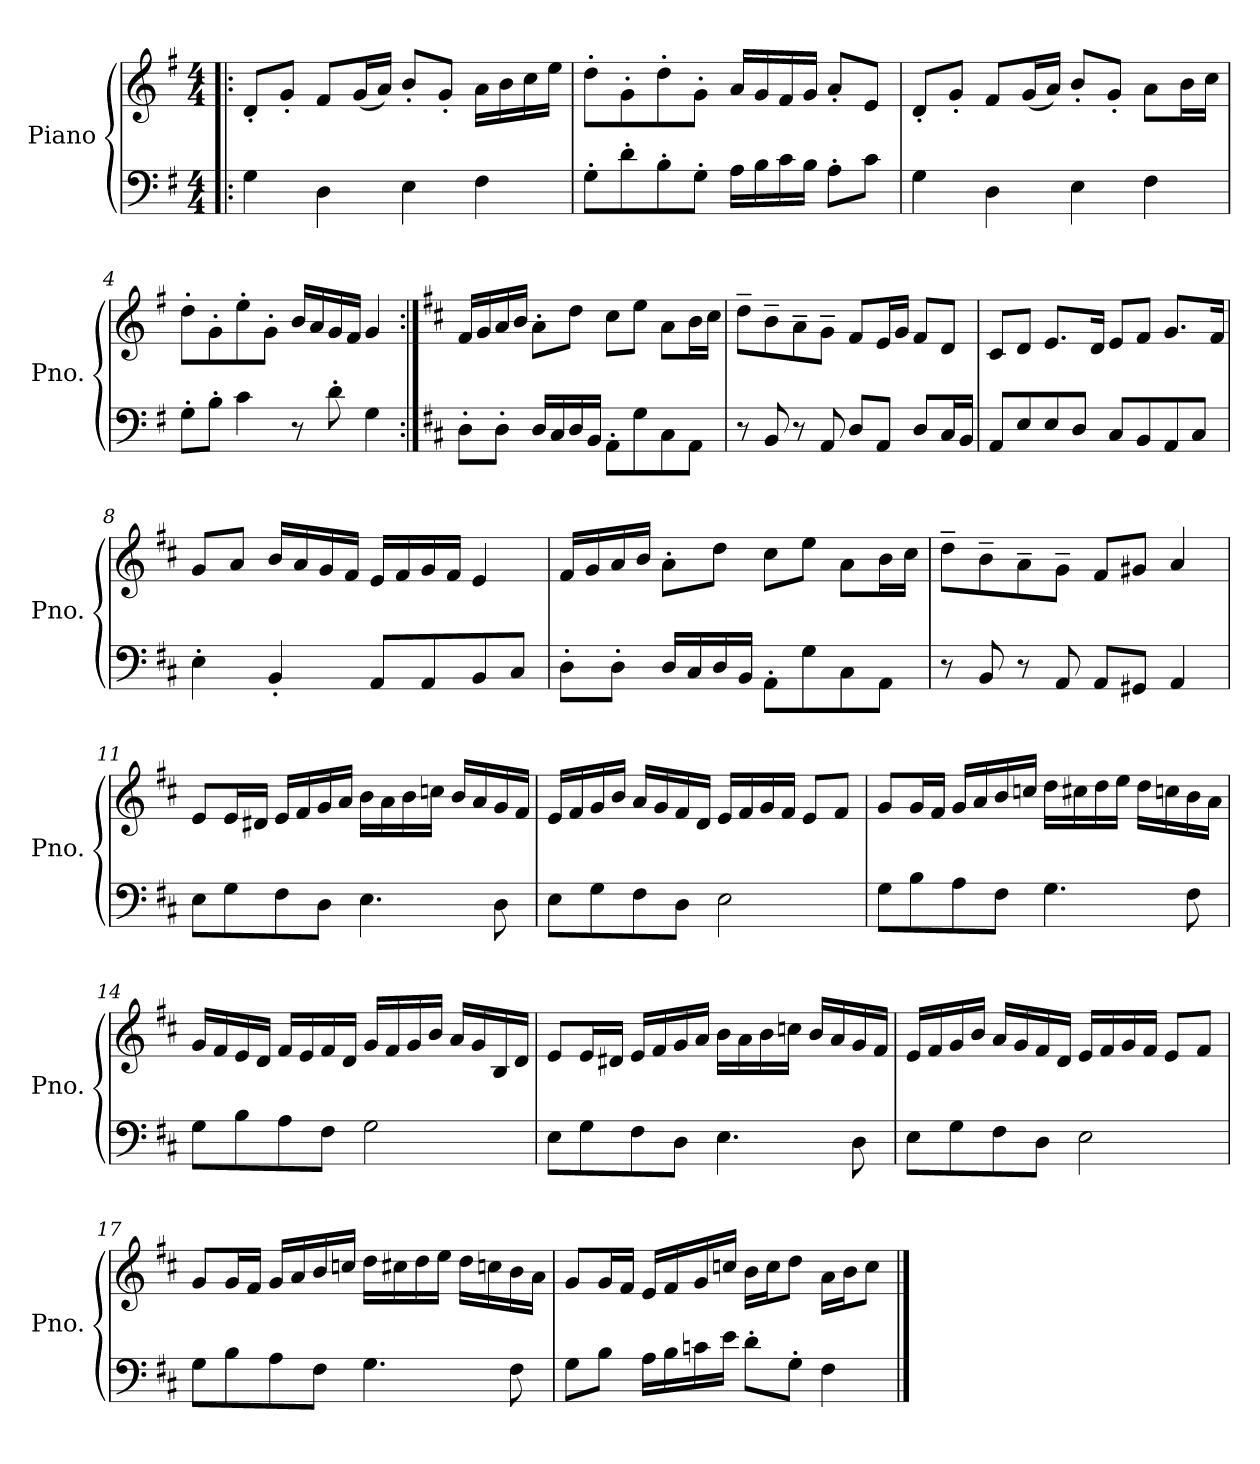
**kern	**kern
*part1	*part1
*staff2	*staff1
*I"Piano	*
*I'Pno.	*
*clefF4	*clefG2
*k[f#]	*k[f#]
*M4/4	*M4/4
*MM104	*MM104
=1!|:	=1!|:
4G\	8d'/L
.	8g'/J
4D\	8f#/L
.	(<16g/L
.	16a/JJ)
4E\	8b'/L
.	8g'/J
4F#\	16a\LL
.	16b\
.	16cc\
.	16ee\JJ
=2	=2
8G'\L	8dd'\L
8d'\	8g'\
8B'\	8dd'\
8G'\J	8g'\J
16A\LL	16a/LL
16B\	16g/
16c\	16f#/
16B\JJ	16g/JJ
8A'\L	8a'/L
8c\J	8e/J
=3	=3
4G\	8d'/L
.	8g'/J
4D\	8f#/L
.	(<16g/L
.	16a/JJ)
4E\	8b'/L
.	8g'/J
4F#\	8a\L
.	16b\L
.	16cc\JJ
=4	=4
8G'\L	8dd'\L
8B'\J	8g'\
4c\	8ee'\
.	8g'\J
8r	16b/LL
.	16a/
8d'\	16g/
.	16f#/JJ
4G\	4g/
!!LO:LB:g=z
=5:|!	=5:|!
*k[f#c#]	*k[f#c#]
8D'\L	16f#/LL
.	16g/
8D'\J	16a/
.	16b/JJ
16D/LL	8a'\L
16C#/	.
16D/	8dd\J
16BB/JJ	.
8AA'\L	8cc#\L
8G\	8ee\J
8C#\	8a\L
8AA\J	16b\L
.	16cc#\JJ
=6	=6
8r	8dd~\L
8BB/	8b~\
8r	8a~\
8AA/	8g~\J
8D/L	8f#/L
8AA/J	16e/L
.	16g/JJ
8D/L	8f#/L
16C#/L	8d/J
16BB/JJ	.
=7	=7
8AA/L	8c#/L
8E/	8d/J
8E/	8.e/L
8D/J	.
.	16d/Jk
8C#/L	8e/L
8BB/	8f#/J
8AA/	8.g/L
8C#/J	.
.	16f#/Jk
=8	=8
4E'\	8g/L
.	8a/J
4BB'/	16b/LL
.	16a/
.	16g/
.	16f#/JJ
8AA/L	16e/LL
.	16f#/
8AA/	16g/
.	16f#/JJ
8BB/	4e/
8C#/J	.
!!LO:LB:g=z
=9	=9
8D'\L	16f#/LL
.	16g/
8D'\J	16a/
.	16b/JJ
16D/LL	8a'\L
16C#/	.
16D/	8dd\J
16BB/JJ	.
8AA'\L	8cc#\L
8G\	8ee\J
8C#\	8a\L
8AA\J	16b\L
.	16cc#\JJ
=10	=10
8r	8dd~\L
8BB/	8b~\
8r	8a~\
8AA/	8g~\J
8AA/L	8f#/L
8GG#X/J	8g#X/J
4AA/	4a/
=11	=11
8E\L	8e/L
8G\	16e/L
.	16d#X/JJ
8F#\	16e/LL
.	16f#/
8D\J	16g/
.	16a/JJ
4.E\	16b\LL
.	16a\
.	16b\
.	16ccn\JJ
.	16b/LL
.	16a/
8D\	16g/
.	16f#/JJ
!!LO:LB:g=z
=12	=12
8E\L	16e/LL
.	16f#/
8G\	16g/
.	16b/JJ
8F#\	16a/LL
.	16g/
8D\J	16f#/
.	16d/JJ
2E\	16e/LL
.	16f#/
.	16g/
.	16f#/JJ
.	8e/L
.	8f#/J
=13	=13
8G\L	8g/L
8B\	16g/L
.	16f#/JJ
8A\	16g/LL
.	16a/
8F#\J	16b/
.	16ccn/JJ
4.G\	16dd\LL
.	16cc#X\
.	16dd\
.	16ee\JJ
.	16dd\LL
.	16ccn\
8F#\	16b\
.	16a\JJ
=14	=14
8G\L	16g/LL
.	16f#/
8B\	16e/
.	16d/JJ
8A\	16f#/LL
.	16e/
8F#\J	16f#/
.	16d/JJ
2G\	16g/LL
.	16f#/
.	16g/
.	16b/JJ
.	16a/LL
.	16g/
.	16B/
.	16d/JJ
!!LO:LB:g=z
=15	=15
8E\L	8e/L
8G\	16e/L
.	16d#X/JJ
8F#\	16e/LL
.	16f#/
8D\J	16g/
.	16a/JJ
4.E\	16b\LL
.	16a\
.	16b\
.	16ccn\JJ
.	16b/LL
.	16a/
8D\	16g/
.	16f#/JJ
=16	=16
8E\L	16e/LL
.	16f#/
8G\	16g/
.	16b/JJ
8F#\	16a/LL
.	16g/
8D\J	16f#/
.	16d/JJ
2E\	16e/LL
.	16f#/
.	16g/
.	16f#/JJ
.	8e/L
.	8f#/J
=17	=17
8G\L	8g/L
8B\	16g/L
.	16f#/JJ
8A\	16g/LL
.	16a/
8F#\J	16b/
.	16ccn/JJ
4.G\	16dd\LL
.	16cc#X\
.	16dd\
.	16ee\JJ
.	16dd\LL
.	16ccn\
8F#\	16b\
.	16a\JJ
!!LO:PB:g=z
=18	=18
8G\L	8g/L
8B\J	16g/L
.	16f#/JJ
16A\LL	16e/LL
16B\	16f#/
16cn\	16g/
16e\JJ	16ccn/JJ
8d'\L	16b\LL
.	16cc\J
8G'\J	8dd\J
4F#\	16a\LL
.	16b\J
.	8cc\J
==	==
*-	*-
